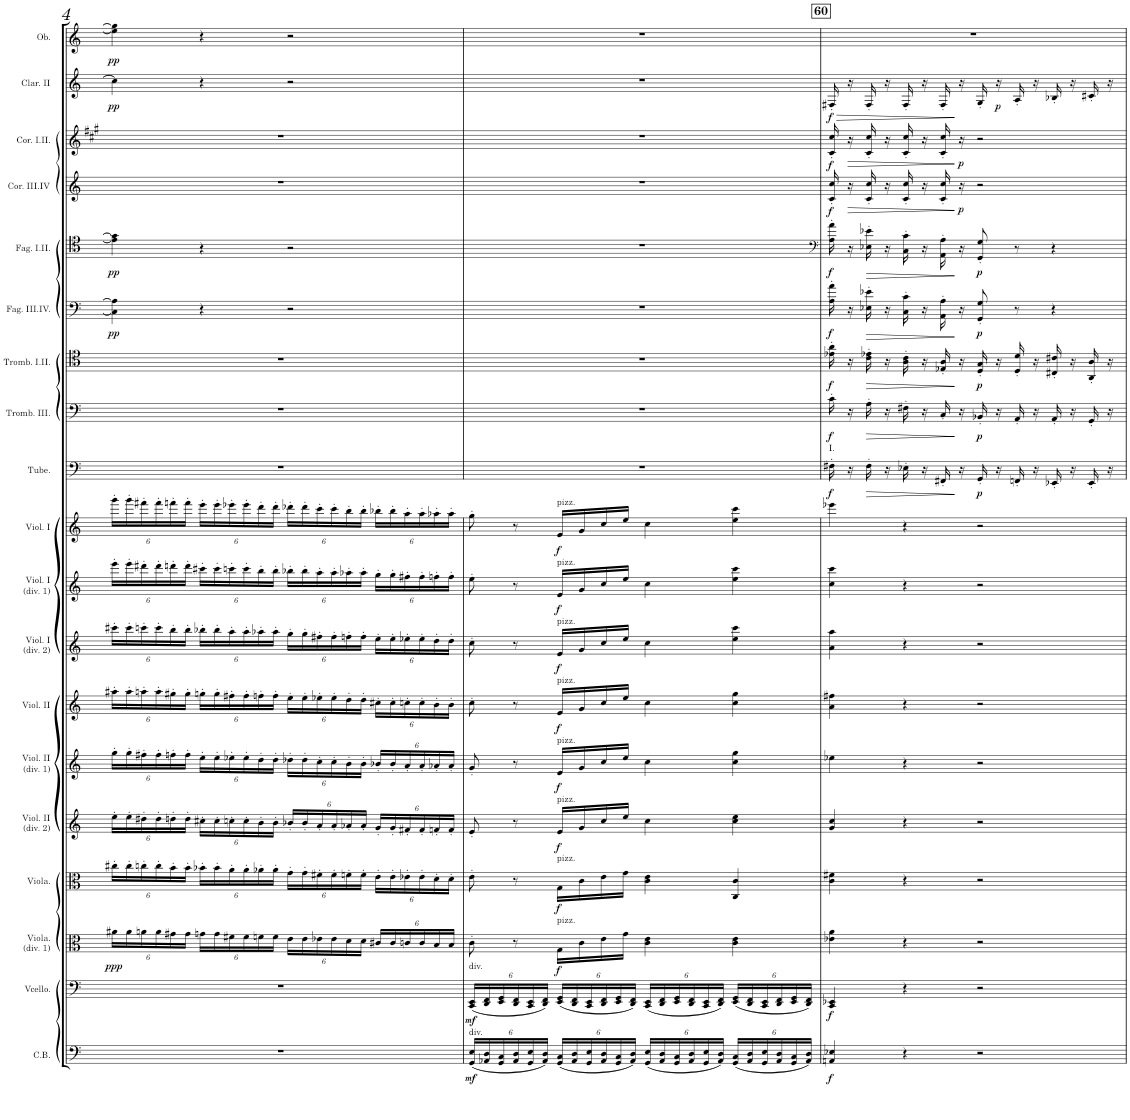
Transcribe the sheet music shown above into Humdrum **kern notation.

**kern	**dynam	**kern	**dynam	**kern	**dynam	**kern	**dynam	**kern	**dynam	**kern	**dynam	**kern	**dynam	**kern	**dynam	**kern	**dynam	**kern	**dynam	**kern	**dynam	**kern	**dynam	**kern	**dynam	**kern	**dynam	**kern	**dynam	**kern	**dynam	**kern	**dynam	**kern	**dynam	**kern	**dynam
*part19	*part19	*part18	*part18	*part17	*part17	*part16	*part16	*part15	*part15	*part14	*part14	*part13	*part13	*part12	*part12	*part11	*part11	*part10	*part10	*part9	*part9	*part8	*part8	*part7	*part7	*part6	*part6	*part5	*part5	*part4	*part4	*part3	*part3	*part2	*part2	*part1	*part1
*staff19	*staff19	*staff18	*staff18	*staff17	*staff17	*staff16	*staff16	*staff15	*staff15	*staff14	*staff14	*staff13	*staff13	*staff12	*staff12	*staff11	*staff11	*staff10	*staff10	*staff9	*staff9	*staff8	*staff8	*staff7	*staff7	*staff6	*staff6	*staff5	*staff5	*staff4	*staff4	*staff3	*staff3	*staff2	*staff2	*staff1	*staff1
*I"Contrabasso	*	*I"Violoncello	*	*I"Violas	*	*I"Viola.	*	*I"Violins	*	*I"Violino II.	*	*I"Violins	*	*I"Violins	*	*I"Violino I.	*	*I"Violins	*	*I"2 Tube.	*	*I"Trombone III.	*	*I"Tromboni I e II.	*	*I"Bassoon	*	*I"I.II.  4 Fagotti          III.IV.	*	*I"High C Horn	*	*I"I e II in E (Mib)  4 Corni.                     III e IV in C (Ut).	*	*I"C Clarinet	*	*I"2 Oboi.	*
*I'C.B.	*	*I'Vcello.	*	*	*	*I'Viola.	*	*	*	*	*	*	*	*	*	*	*	*I'Viol. I	*	*I'Tube.	*	*I'Tromb. III.	*	*I'Tromb. I.II.	*	*	*	*I'Fag. I.II.	*	*	*	*I'Cor. I.II.	*	*	*	*I'Ob.	*
!!LO:PB:g=z
*clefF4	*	*clefF4	*	*clefC3	*	*clefC3	*	*clefG2	*	*clefG2	*	*clefG2	*	*clefG2	*	*clefG2	*	*clefG2	*	*clefF4	*	*clefF4	*	*clefC4	*	*clefF4	*	*clefC4	*	*clefG2	*	*clefG2	*	*clefG2	*	*clefG2	*
*Trd7c12	*	*	*	*	*	*	*	*	*	*	*	*	*	*	*	*	*	*	*	*	*	*	*	*	*	*	*	*	*	*Trd7c12	*	*Trd4c7	*	*Trd1c2	*	*	*
*k[]	*	*k[]	*	*k[]	*	*k[]	*	*k[]	*	*k[]	*	*k[]	*	*k[]	*	*k[]	*	*k[]	*	*k[]	*	*k[]	*	*k[]	*	*k[]	*	*k[]	*	*k[]	*	*k[f#c#g#]	*	*k[]	*	*k[]	*
*M4/4	*	*M4/4	*	*M4/4	*	*M4/4	*	*M4/4	*	*M4/4	*	*M4/4	*	*M4/4	*	*M4/4	*	*M4/4	*	*M4/4	*	*M4/4	*	*M4/4	*	*M4/4	*	*M4/4	*	*M4/4	*	*M4/4	*	*M4/4	*	*M4/4	*
*met(c)	*	*met(c)	*	*met(c)	*	*met(c)	*	*met(c)	*	*met(c)	*	*met(c)	*	*met(c)	*	*met(c)	*	*met(c)	*	*met(c)	*	*met(c)	*	*met(c)	*	*met(c)	*	*met(c)	*	*met(c)	*	*met(c)	*	*met(c)	*	*met(c)	*
*	*	*	*	*Xbrackettup	*	*Xbrackettup	*	*Xbrackettup	*	*Xbrackettup	*	*Xbrackettup	*	*Xbrackettup	*	*Xbrackettup	*	*Xbrackettup	*	*	*	*	*	*	*	*	*	*	*	*	*	*	*	*	*	*	*
=4	=4	=4	=4	=4	=4	=4	=4	=4	=4	=4	=4	=4	=4	=4	=4	=4	=4	=4	=4	=4	=4	=4	=4	=4	=4	=4	=4	=4	=4	=4	=4	=4	=4	=4	=4	=4	=4
!	!	!	!	!	!LO:DY:b	!	!	!	!	!	!	!	!	!	!	!	!	!	!	!	!	!	!	!	!	!	!LO:DY:b	!	!LO:DY:b	!	!	!	!	!	!LO:DY:b	!	!LO:DY:b
1r	.	1r	.	24a#X\LL	ppp	24cc#X'\LL	.	24ee'\LL	.	24gg'\LL	.	24aa#X'\LL	.	24ccc#X'\LL	.	24eee'\LL	.	24ggg'\LL	.	1r	.	1r	.	1r	.	4C#\] 4A#\]	pp	4e\] 4g\]	pp	1r	.	1r	.	4cc#\]	pp	4ee\] 4gg\]	pp
.	.	.	.	24a#\	.	24cc#'\	.	24ee'\	.	24gg'\	.	24aa#'\	.	24ccc#'\	.	24eee'\	.	24ggg'\	.	.	.	.	.	.	.	.	.	.	.	.	.	.	.	.	.	.	.
.	.	.	.	24an\	.	24ccn'\	.	24dd#X'\	.	24ff#X'\	.	24aan'\	.	24cccn'\	.	24ddd#X'\	.	24fff#X'\	.	.	.	.	.	.	.	.	.	.	.	.	.	.	.	.	.	.	.
.	.	.	.	24a\	.	24cc'\	.	24dd#'\	.	24ff#'\	.	24aa'\	.	24ccc'\	.	24ddd#'\	.	24fff#'\	.	.	.	.	.	.	.	.	.	.	.	.	.	.	.	.	.	.	.
.	.	.	.	24g#X\	.	24b'\	.	24ddn'\	.	24ffn'\	.	24gg#X'\	.	24bb'\	.	24dddn'\	.	24fffn'\	.	.	.	.	.	.	.	.	.	.	.	.	.	.	.	.	.	.	.
.	.	.	.	24g#\JJ	.	24b'\JJ	.	24dd'\JJ	.	24ff'\JJ	.	24gg#'\JJ	.	24bb'\JJ	.	24ddd'\JJ	.	24fff'\JJ	.	.	.	.	.	.	.	.	.	.	.	.	.	.	.	.	.	.	.
.	.	.	.	24gn\LL	.	24b-X'\LL	.	24cc#X'\LL	.	24ee'\LL	.	24ggn'\LL	.	24bb-X'\LL	.	24ccc#X'\LL	.	24eee'\LL	.	.	.	.	.	.	.	4r	.	4r	.	.	.	.	.	4r	.	4r	.
.	.	.	.	24g\	.	24b-'\	.	24cc#'\	.	24ee'\	.	24gg'\	.	24bb-'\	.	24ccc#'\	.	24eee'\	.	.	.	.	.	.	.	.	.	.	.	.	.	.	.	.	.	.	.
.	.	.	.	24f#X\	.	24a'\	.	24ccn'\	.	24ee-X'\	.	24ff#X'\	.	24aa'\	.	24cccn'\	.	24eee-X'\	.	.	.	.	.	.	.	.	.	.	.	.	.	.	.	.	.	.	.
.	.	.	.	24f#\	.	24a'\	.	24cc'\	.	24ee-'\	.	24ff#'\	.	24aa'\	.	24ccc'\	.	24eee-'\	.	.	.	.	.	.	.	.	.	.	.	.	.	.	.	.	.	.	.
.	.	.	.	24fn\	.	24a-X'\	.	24b'\	.	24dd'\	.	24ffn'\	.	24aa-X'\	.	24bb'\	.	24ddd'\	.	.	.	.	.	.	.	.	.	.	.	.	.	.	.	.	.	.	.
.	.	.	.	24f\JJ	.	24a-'\JJ	.	24b'\JJ	.	24dd'\JJ	.	24ff'\JJ	.	24aa-'\JJ	.	24bb'\JJ	.	24ddd'\JJ	.	.	.	.	.	.	.	.	.	.	.	.	.	.	.	.	.	.	.
.	.	.	.	24e\LL	.	24g'\LL	.	24b-X'/LL	.	24dd-X'\LL	.	24ee'\LL	.	24gg'\LL	.	24bb-X'\LL	.	24ddd-X'\LL	.	.	.	.	.	.	.	2r	.	2r	.	.	.	.	.	2r	.	2r	.
.	.	.	.	24e\	.	24g'\	.	24b-'/	.	24dd-'\	.	24ee'\	.	24gg'\	.	24bb-'\	.	24ddd-'\	.	.	.	.	.	.	.	.	.	.	.	.	.	.	.	.	.	.	.
.	.	.	.	24e-X\	.	24f#X'\	.	24a'/	.	24cc'\	.	24ee-X'\	.	24ff#X'\	.	24aa'\	.	24ccc'\	.	.	.	.	.	.	.	.	.	.	.	.	.	.	.	.	.	.	.
.	.	.	.	24e-\	.	24f#'\	.	24a'/	.	24cc'\	.	24ee-'\	.	24ff#'\	.	24aa'\	.	24ccc'\	.	.	.	.	.	.	.	.	.	.	.	.	.	.	.	.	.	.	.
.	.	.	.	24d\	.	24fn'\	.	24a-X'/	.	24b'\	.	24dd'\	.	24ffn'\	.	24aa-X'\	.	24bb'\	.	.	.	.	.	.	.	.	.	.	.	.	.	.	.	.	.	.	.
.	.	.	.	24d\JJ	.	24f'\JJ	.	24a-'/JJ	.	24b'\JJ	.	24dd'\JJ	.	24ff'\JJ	.	24aa-'\JJ	.	24bb'\JJ	.	.	.	.	.	.	.	.	.	.	.	.	.	.	.	.	.	.	.
.	.	.	.	24c#X/LL	.	24e'\LL	.	24g'/LL	.	24b-X'/LL	.	24cc#X'\LL	.	24ee'\LL	.	24gg'\LL	.	24bb-X'\LL	.	.	.	.	.	.	.	.	.	.	.	.	.	.	.	.	.	.	.
.	.	.	.	24c#/	.	24e'\	.	24g'/	.	24b-'/	.	24cc#'\	.	24ee'\	.	24gg'\	.	24bb-'\	.	.	.	.	.	.	.	.	.	.	.	.	.	.	.	.	.	.	.
.	.	.	.	24cn/	.	24e-X'\	.	24f#X'/	.	24a'/	.	24ccn'\	.	24ee-X'\	.	24ff#X'\	.	24aa'\	.	.	.	.	.	.	.	.	.	.	.	.	.	.	.	.	.	.	.
.	.	.	.	24c/	.	24e-'\	.	24f#'/	.	24a'/	.	24cc'\	.	24ee-'\	.	24ff#'\	.	24aa'\	.	.	.	.	.	.	.	.	.	.	.	.	.	.	.	.	.	.	.
.	.	.	.	24B/	.	24d'\	.	24fn'/	.	24a-X'/	.	24b'\	.	24dd'\	.	24ffn'\	.	24aa-X'\	.	.	.	.	.	.	.	.	.	.	.	.	.	.	.	.	.	.	.
.	.	.	.	24B/JJ	.	24d'\JJ	.	24f'/JJ	.	24a-'/JJ	.	24b'\JJ	.	24dd'\JJ	.	24ff'\JJ	.	24aa-'\JJ	.	.	.	.	.	.	.	.	.	.	.	.	.	.	.	.	.	.	.
=5	=5	=5	=5	=5	=5	=5	=5	=5	=5	=5	=5	=5	=5	=5	=5	=5	=5	=5	=5	=5	=5	=5	=5	=5	=5	=5	=5	=5	=5	=5	=5	=5	=5	=5	=5	=5	=5
*Xbrackettup	*	*Xbrackettup	*	*	*	*	*	*	*	*	*	*	*	*	*	*	*	*	*	*	*	*	*	*	*	*	*	*	*	*	*	*	*	*	*	*	*
!	!	!LO:TX:a:t=div.	!	!	!	!	!	!	!	!	!	!	!	!	!	!	!	!	!	!	!	!	!	!	!	!	!	!	!	!	!	!	!	!	!	!	!
!LO:TX:a:t=div.	!	!	!	!	!	!	!	!	!	!	!	!	!	!	!	!	!	!	!	!	!	!	!	!	!	!	!	!	!	!	!	!	!	!	!	!	!
!	!LO:DY:b	!	!LO:DY:b	!	!	!	!	!	!	!	!	!	!	!	!	!	!	!	!	!	!	!	!	!	!	!	!	!	!	!	!	!	!	!	!	!	!
(24GG/ 24E/LL	mf	(24CC/ 24EE/LL	mf	8c'\	.	8e'\	.	8e'/	.	8g'/	.	8cc'\	.	8cc'\	.	8ee'\	.	8gg'\	.	1r	.	1r	.	1r	.	1r	.	1r	.	1r	.	1r	.	1r	.	1r	.
24AA-X/ 24D/	.	24DD/ 24FF/	.	.	.	.	.	.	.	.	.	.	.	.	.	.	.	.	.	.	.	.	.	.	.	.	.	.	.	.	.	.	.	.	.	.	.
24GG/ 24C/	.	24EE/ 24GG/	.	.	.	.	.	.	.	.	.	.	.	.	.	.	.	.	.	.	.	.	.	.	.	.	.	.	.	.	.	.	.	.	.	.	.
24AA-/ 24D/	.	24DD/ 24FF/	.	8r	.	8r	.	8r	.	8r	.	8r	.	8r	.	8r	.	8r	.	.	.	.	.	.	.	.	.	.	.	.	.	.	.	.	.	.	.
24GG/ 24E/	.	24CC/ 24EE/	.	.	.	.	.	.	.	.	.	.	.	.	.	.	.	.	.	.	.	.	.	.	.	.	.	.	.	.	.	.	.	.	.	.	.
24AA-/ 24D/JJ)	.	24DD/ 24FF/JJ)	.	.	.	.	.	.	.	.	.	.	.	.	.	.	.	.	.	.	.	.	.	.	.	.	.	.	.	.	.	.	.	.	.	.	.
!	!	!	!	!	!	!	!	!	!	!	!	!	!	!	!	!	!	!LO:TX:a:t=pizz.	!	!	!	!	!	!	!	!	!	!	!	!	!	!	!	!	!	!	!
!	!	!	!	!	!	!	!	!	!	!	!	!	!	!	!	!LO:TX:a:t=pizz.	!	!	!	!	!	!	!	!	!	!	!	!	!	!	!	!	!	!	!	!	!
!	!	!	!	!	!	!	!	!	!	!	!	!	!	!LO:TX:a:t=pizz.	!	!	!	!	!	!	!	!	!	!	!	!	!	!	!	!	!	!	!	!	!	!	!
!	!	!	!	!	!	!	!	!	!	!	!	!LO:TX:a:t=pizz.	!	!	!	!	!	!	!	!	!	!	!	!	!	!	!	!	!	!	!	!	!	!	!	!	!
!	!	!	!	!	!	!	!	!	!	!LO:TX:a:t=pizz.	!	!	!	!	!	!	!	!	!	!	!	!	!	!	!	!	!	!	!	!	!	!	!	!	!	!	!
!	!	!	!	!	!	!	!	!LO:TX:a:t=pizz.	!	!	!	!	!	!	!	!	!	!	!	!	!	!	!	!	!	!	!	!	!	!	!	!	!	!	!	!	!
!	!	!	!	!	!	!LO:TX:a:t=pizz.	!	!	!	!	!	!	!	!	!	!	!	!	!	!	!	!	!	!	!	!	!	!	!	!	!	!	!	!	!	!	!
!	!	!	!	!LO:TX:a:t=pizz.	!	!	!	!	!	!	!	!	!	!	!	!	!	!	!	!	!	!	!	!	!	!	!	!	!	!	!	!	!	!	!	!	!
!	!	!	!	!	!LO:DY:b	!	!LO:DY:b	!	!LO:DY:b	!	!LO:DY:b	!	!LO:DY:b	!	!LO:DY:b	!	!LO:DY:b	!	!LO:DY:b	!	!	!	!	!	!	!	!	!	!	!	!	!	!	!	!	!	!
(24GG/ 24C/LL	.	(24EE/ 24GG/LL	.	16G\LL	f	16G\LL	f	16e/LL	f	16e/LL	f	16e/LL	f	16e/LL	f	16e/LL	f	16e/LL	f	.	.	.	.	.	.	.	.	.	.	.	.	.	.	.	.	.	.
24AA-/ 24D/	.	24DD/ 24FF/	.	.	.	.	.	.	.	.	.	.	.	.	.	.	.	.	.	.	.	.	.	.	.	.	.	.	.	.	.	.	.	.	.	.	.
.	.	.	.	16c\	.	16c\	.	16g/	.	16g/	.	16g/	.	16g/	.	16g/	.	16g/	.	.	.	.	.	.	.	.	.	.	.	.	.	.	.	.	.	.	.
24GG/ 24E/	.	24CC/ 24EE/	.	.	.	.	.	.	.	.	.	.	.	.	.	.	.	.	.	.	.	.	.	.	.	.	.	.	.	.	.	.	.	.	.	.	.
24AA-/ 24D/	.	24DD/ 24FF/	.	16e\	.	16e\	.	16cc/	.	16cc/	.	16cc/	.	16cc/	.	16cc/	.	16cc/	.	.	.	.	.	.	.	.	.	.	.	.	.	.	.	.	.	.	.
24GG/ 24C/	.	24EE/ 24GG/	.	.	.	.	.	.	.	.	.	.	.	.	.	.	.	.	.	.	.	.	.	.	.	.	.	.	.	.	.	.	.	.	.	.	.
.	.	.	.	16g\JJ	.	16g\JJ	.	16ee/JJ	.	16ee/JJ	.	16ee/JJ	.	16ee/JJ	.	16ee/JJ	.	16ee/JJ	.	.	.	.	.	.	.	.	.	.	.	.	.	.	.	.	.	.	.
24AA-/ 24D/JJ)	.	24DD/ 24FF/JJ)	.	.	.	.	.	.	.	.	.	.	.	.	.	.	.	.	.	.	.	.	.	.	.	.	.	.	.	.	.	.	.	.	.	.	.
(24GG/ 24E/LL	.	(24CC/ 24EE/LL	.	4c\ 4e\	.	4c\ 4e\	.	4cc\	.	4cc\	.	4cc\	.	4cc\	.	4cc\	.	4cc\	.	.	.	.	.	.	.	.	.	.	.	.	.	.	.	.	.	.	.
24AA-/ 24D/	.	24DD/ 24FF/	.	.	.	.	.	.	.	.	.	.	.	.	.	.	.	.	.	.	.	.	.	.	.	.	.	.	.	.	.	.	.	.	.	.	.
24GG/ 24C/	.	24EE/ 24GG/	.	.	.	.	.	.	.	.	.	.	.	.	.	.	.	.	.	.	.	.	.	.	.	.	.	.	.	.	.	.	.	.	.	.	.
24AA-/ 24D/	.	24DD/ 24FF/	.	.	.	.	.	.	.	.	.	.	.	.	.	.	.	.	.	.	.	.	.	.	.	.	.	.	.	.	.	.	.	.	.	.	.
24GG/ 24E/	.	24CC/ 24EE/	.	.	.	.	.	.	.	.	.	.	.	.	.	.	.	.	.	.	.	.	.	.	.	.	.	.	.	.	.	.	.	.	.	.	.
24AA-/ 24D/JJ)	.	24DD/ 24FF/JJ)	.	.	.	.	.	.	.	.	.	.	.	.	.	.	.	.	.	.	.	.	.	.	.	.	.	.	.	.	.	.	.	.	.	.	.
(24GG/ 24C/LL	.	(24EE/ 24GG/LL	.	4c\ 4e\	.	4C/ 4c/	.	4cc\ 4ee\	.	4cc\ 4gg\	.	4cc\ 4gg\	.	4ee\ 4ccc\	.	4ee\ 4ccc\	.	4ee\ 4ccc\	.	.	.	.	.	.	.	.	.	.	.	.	.	.	.	.	.	.	.
24AA-/ 24D/	.	24DD/ 24FF/	.	.	.	.	.	.	.	.	.	.	.	.	.	.	.	.	.	.	.	.	.	.	.	.	.	.	.	.	.	.	.	.	.	.	.
24GG/ 24E/	.	24CC/ 24EE/	.	.	.	.	.	.	.	.	.	.	.	.	.	.	.	.	.	.	.	.	.	.	.	.	.	.	.	.	.	.	.	.	.	.	.
24AA-/ 24D/	.	24DD/ 24FF/	.	.	.	.	.	.	.	.	.	.	.	.	.	.	.	.	.	.	.	.	.	.	.	.	.	.	.	.	.	.	.	.	.	.	.
24GG/ 24C/	.	24EE/ 24GG/	.	.	.	.	.	.	.	.	.	.	.	.	.	.	.	.	.	.	.	.	.	.	.	.	.	.	.	.	.	.	.	.	.	.	.
24AA-/ 24D/JJ)	.	24DD/ 24FF/JJ)	.	.	.	.	.	.	.	.	.	.	.	.	.	.	.	.	.	.	.	.	.	.	.	.	.	.	.	.	.	.	.	.	.	.	.
=6	=6	=6	=6	=6	=6	=6	=6	=6	=6	=6	=6	=6	=6	=6	=6	=6	=6	=6	=6	=6	=6	=6	=6	=6	=6	=6	=6	=6	=6	=6	=6	=6	=6	=6	=6	=6	=6
*	*	*	*	*	*	*	*	*	*	*	*	*	*	*	*	*	*	*	*	*	*	*	*	*	*	*	*	*clefF4	*	*	*	*	*	*	*	*	*
!	!	!	!	!	!	!	!	!	!	!	!	!	!	!	!	!	!	!	!	!LO:TX:a:t=I.	!	!	!	!	!	!	!	!	!	!	!	!	!	!	!	!	!
!	!LO:DY:b	!	!LO:DY:b	!	!	!	!	!	!	!	!	!	!	!	!	!	!	!	!	!	!LO:DY:b	!	!LO:DY:b	!	!LO:DY:b	!	!LO:DY:b	!	!LO:DY:b	!	!LO:DY:b	!	!LO:DY:b	!	!LO:HP:b	!	!
!	!	!	!	!	!	!	!	!	!	!	!	!	!	!	!	!	!	!	!	!	!	!	!	!	!	!	!	!	!	!	!	!	!	!	!LO:DY:n=1:b	!	!
4AAn/ 4E-X/	f	4CC/ 4EE-X/	f	4e-X\ 4a\	.	4c\ 4f#X\	.	4g/ 4cc/	.	4ee-X\	.	4a\ 4ff#X\	.	4a\ 4aa\	.	4cc\ 4ccc\	.	4eee-X\	.	16F#X'\	f	16c'\	f	16e-X\' 16a\'	f	16A\' 16a\'	f	16A\' 16a\'	f	16c/' 16cc/'	f	16c#/' 16cc#/'	f	16F#X'/	> f	1r	.
!	!	!	!	!	!	!	!	!	!	!	!	!	!	!	!	!	!	!	!	!	!	!	!	!	!	!	!	!	!	!	!LO:HP:b	!	!LO:HP:b	!	!	!	!
.	.	.	.	.	.	.	.	.	.	.	.	.	.	.	.	.	.	.	.	16r	.	16r	.	16r	.	16r	.	16r	.	16r	>	16r	>	16r	.	.	.
!	!	!	!	!	!	!	!	!	!	!	!	!	!	!	!	!	!	!	!	!	!LO:HP:b	!	!LO:HP:b	!	!LO:HP:b	!	!LO:HP:b	!	!LO:HP:b	!	!	!	!	!	!	!	!
.	.	.	.	.	.	.	.	.	.	.	.	.	.	.	.	.	.	.	.	16F#'\	>	16A'\	>	16c\' 16e-X\'	>	16E-X\' 16e-X\'	>	16E-X\' 16e-X\'	>	16c/' 16cc/'	.	16c#/' 16cc#/'	.	16F#'/	.	.	.
.	.	.	.	.	.	.	.	.	.	.	.	.	.	.	.	.	.	.	.	16r	.	16r	.	16r	.	16r	.	16r	.	16r	.	16r	.	16r	.	.	.
4r	.	4r	.	4r	.	4r	.	4r	.	4r	.	4r	.	4r	.	4r	.	4r	.	16E-X'\	.	16F#X'\	.	16A\' 16c\'	.	16C\' 16c\'	.	16C\' 16c\'	.	16c/' 16cc/'	.	16c#/' 16cc#/'	.	16F#'/	.	.	.
.	.	.	.	.	.	.	.	.	.	.	.	.	.	.	.	.	.	.	.	16r	.	16r	.	16r	.	16r	.	16r	.	16r	.	16r	.	16r	.	.	.
.	.	.	.	.	.	.	.	.	.	.	.	.	.	.	.	.	.	.	.	16FF#X'/	.	16C'/	.	16E-X/' 16A/'	.	16AA\' 16A\'	.	16AA\' 16A\'	.	16c/' 16cc/'	.	16c#/' 16cc#/'	.	16F#'/	.	.	.
!	!	!	!	!	!	!	!	!	!	!	!	!	!	!	!	!	!	!	!	!	!	!	!	!	!	!	!	!	!	!	!LO:DY:n=1:b	!	!LO:DY:n=1:b	!	!	!	!
.	.	.	.	.	.	.	.	.	.	.	.	.	.	.	.	.	.	.	.	16r	]	16r	]	16r	]	16r	]	16r	]	16r	] p	16r	] p	16r	]	.	.
!	!	!	!	!	!	!	!	!	!	!	!	!	!	!	!	!	!	!	!	!	!LO:DY:b	!	!LO:DY:b	!	!LO:DY:b	!	!LO:DY:b	!	!LO:DY:b	!	!	!	!	!	!	!	!
2r	.	2r	.	2r	.	2r	.	2r	.	2r	.	2r	.	2r	.	2r	.	2r	.	16GG'/	p	16BB-X'/	p	16D/' 16G/'	p	8GG/' 8G/'	p	8GG/' 8G/'	p	2r	.	2r	.	16G'/	.	.	.
!	!	!	!	!	!	!	!	!	!	!	!	!	!	!	!	!	!	!	!	!	!	!	!	!	!	!	!	!	!	!	!	!	!	!	!LO:DY:n=2:b	!	!
.	.	.	.	.	.	.	.	.	.	.	.	.	.	.	.	.	.	.	.	16r	.	16r	.	16r	.	.	.	.	.	.	.	.	.	16r	p	.	.
.	.	.	.	.	.	.	.	.	.	.	.	.	.	.	.	.	.	.	.	16FFn'/	.	16AA'/	.	16D/' 16d/'	.	8r	.	8r	.	.	.	.	.	16A'/	.	.	.
.	.	.	.	.	.	.	.	.	.	.	.	.	.	.	.	.	.	.	.	16r	.	16r	.	16r	.	.	.	.	.	.	.	.	.	16r	.	.	.
.	.	.	.	.	.	.	.	.	.	.	.	.	.	.	.	.	.	.	.	16EE-X'/	.	16AA'/	.	16C#X/' 16c#X/'	.	4r	.	4r	.	.	.	.	.	16B-X'/	.	.	.
.	.	.	.	.	.	.	.	.	.	.	.	.	.	.	.	.	.	.	.	16r	.	16r	.	16r	.	.	.	.	.	.	.	.	.	16r	.	.	.
.	.	.	.	.	.	.	.	.	.	.	.	.	.	.	.	.	.	.	.	16EE-'/	.	16GG'/	.	16AA/' 16A/'	.	.	.	.	.	.	.	.	.	16c#X'/	.	.	.
.	.	.	.	.	.	.	.	.	.	.	.	.	.	.	.	.	.	.	.	16r	.	16r	.	16r	.	.	.	.	.	.	.	.	.	16r	.	.	.
=	=	=	=	=	=	=	=	=	=	=	=	=	=	=	=	=	=	=	=	=	=	=	=	=	=	=	=	=	=	=	=	=	=	=	=	=	=
*-	*-	*-	*-	*-	*-	*-	*-	*-	*-	*-	*-	*-	*-	*-	*-	*-	*-	*-	*-	*-	*-	*-	*-	*-	*-	*-	*-	*-	*-	*-	*-	*-	*-	*-	*-	*-	*-
